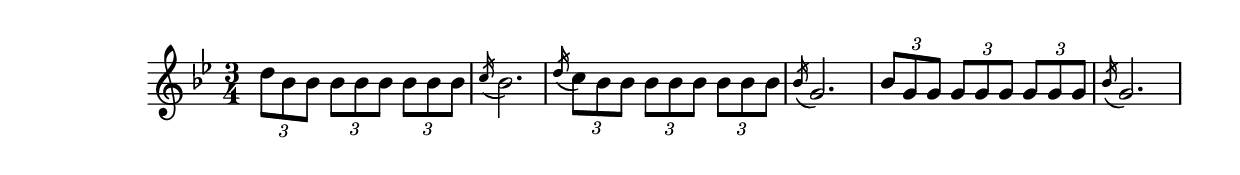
\version "2.8.6" 
\include "english.ly"


melody = \relative d''
 { 
  \clef treble 
  \key bf \major 
  \time 3/4 %printed 6/8
% \set Staff.midiInstrument = "recorder" 
% \set Staff.midiInstrument = "taiko drum" 

\times 2/3 {d8 bf bf} \times 2/3 {bf8 bf bf} \times 2/3 {bf8 bf bf} | \acciaccatura c16 bf2. | \acciaccatura d16 \times 2/3 {c8 bf bf}  \times 2/3 {bf8 bf bf}  \times 2/3 {bf8 bf bf} | \acciaccatura bf16 g2. | \times 2/3 {bf8 g g} \times 2/3 {g8 g g} \times 2/3 {g8 g g} | \acciaccatura bf16 g2. 

} 

\score { 
\new Staff \melody 
\layout {
  \context {
    \Score
    \remove Bar_number_engraver
} } 
\midi { \tempo 4=15 } 
}
